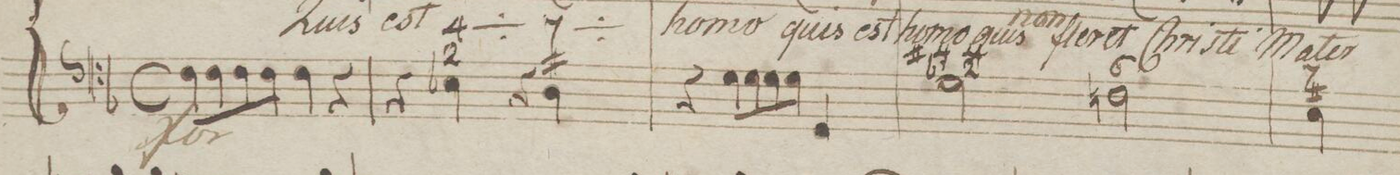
**kern	**fba	**dynam
*I"Organ.	*	*
*clefF4	*	*
*k[b-]	*	*
*met(c)	*	*
*M4/4	*	*
*8\right	*	*
8F\L	.	f
8F\	.	.
8F\	.	.
8F\J	.	.
4F\	.	.
4r	.	.
=2	=2	=2
4r	.	.
*4\right	*	*
4E-X\	4 2	.
4r	.	.
4D\	7 #	.
=3	=3	=3
4r	.	.
8G\L	.	.
8G\	.	.
8G\	.	.
8G\J	.	.
4GG/	.	.
=4	=4	=4
2G\	#4 -	.
.	4 2	.
*-	*-	*-
